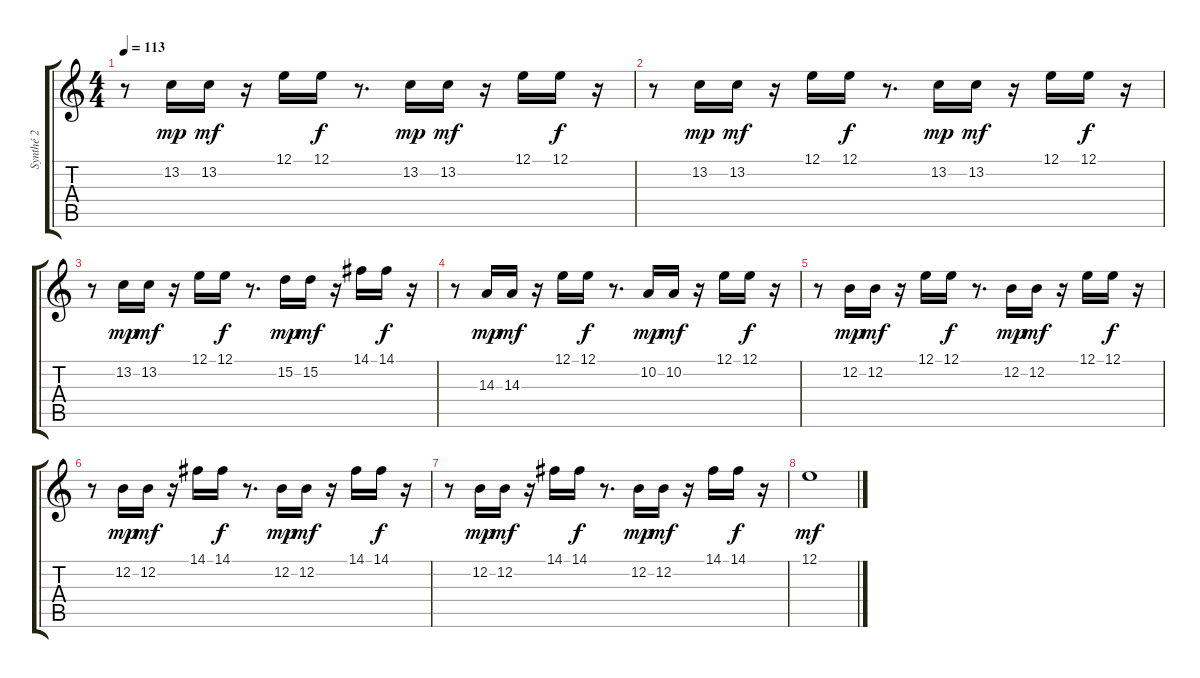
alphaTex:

\track ("Synthé 2" "Synthé 2") {instrument synthbrass2}
\staff {score tabs}
\tuning (E4 B3 G3 D3 A2 E2) {hide}
\ts (4 4)
\tempo 113
\clef g2
\ks c
r.8{dy f} 13.2.16{dy mp} 13.2.16{dy mf} r.16 12.1.16 12.1.16{dy f} r.8{d} 13.2.16{dy mp} 13.2.16{dy mf} r.16 12.1.16 12.1.16{dy f} r.16 |
r.8 13.2.16{dy mp} 13.2.16{dy mf} r.16 12.1.16 12.1.16{dy f} r.8{d} 13.2.16{dy mp} 13.2.16{dy mf} r.16 12.1.16 12.1.16{dy f} r.16 |
r.8 13.2.16{dy mp} 13.2.16{dy mf} r.16 12.1.16 12.1.16{dy f} r.8{d} 15.2.16{dy mp} 15.2.16{dy mf} r.16 14.1.16 14.1.16{dy f} r.16 |
r.8 14.3.16{dy mp} 14.3.16{dy mf} r.16 12.1.16 12.1.16{dy f} r.8{d} 10.2.16{dy mp} 10.2.16{dy mf} r.16 12.1.16 12.1.16{dy f} r.16 |
r.8 12.2.16{dy mp} 12.2.16{dy mf} r.16 12.1.16 12.1.16{dy f} r.8{d} 12.2.16{dy mp} 12.2.16{dy mf} r.16 12.1.16 12.1.16{dy f} r.16 |
r.8 12.2.16{dy mp} 12.2.16{dy mf} r.16 14.1.16 14.1.16{dy f} r.8{d} 12.2.16{dy mp} 12.2.16{dy mf} r.16 14.1.16 14.1.16{dy f} r.16 |
r.8 12.2.16{dy mp} 12.2.16{dy mf} r.16 14.1.16 14.1.16{dy f} r.8{d} 12.2.16{dy mp} 12.2.16{dy mf} r.16 14.1.16 14.1.16{dy f} r.16 |
12.1.1{dy mf}
